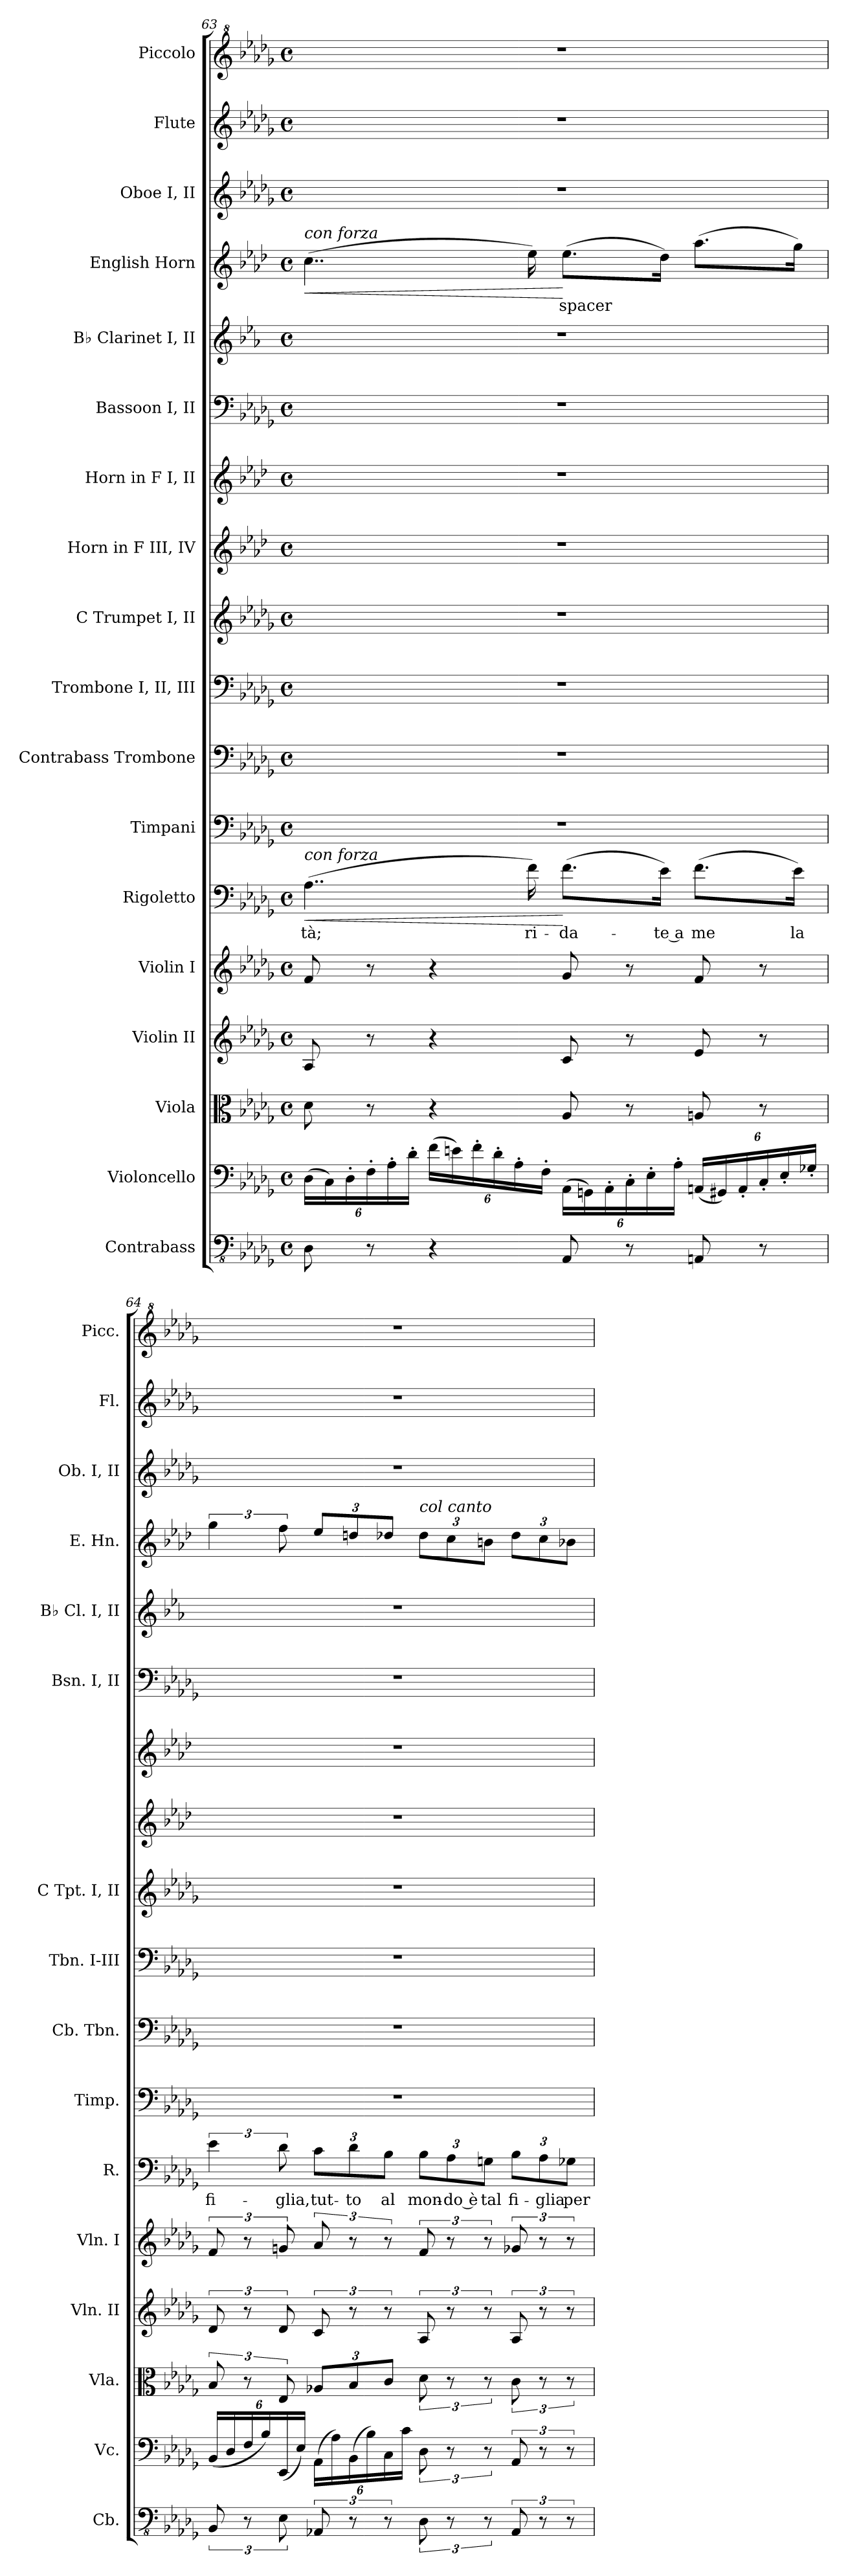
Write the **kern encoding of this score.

**kern	**kern	**kern	**kern	**kern	**kern	**text	**dynam	**kern	**kern	**kern	**kern	**kern	**kern	**kern	**kern	**kern	**text	**dynam	**kern	**kern	**kern
*part18	*part17	*part16	*part15	*part14	*part13	*part13	*part13	*part12	*part11	*part10	*part9	*part8	*part7	*part6	*part5	*part4	*part4	*part4	*part3	*part2	*part1
*staff18	*staff17	*staff16	*staff15	*staff14	*staff13	*staff13	*staff13	*staff12	*staff11	*staff10	*staff9	*staff8	*staff7	*staff6	*staff5	*staff4	*staff4	*staff4	*staff3	*staff2	*staff1
*I"Contrabass	*I"Violoncello	*I"Viola	*I"Violin II	*I"Violin I	*I"Rigoletto	*	*	*I"Timpani	*I"Contrabass  Trombone	*I"Trombone I, II, III	*I"C Trumpet I, II	*I"Horn in F III, IV	*I"Horn in F I, II	*I"Bassoon I, II	*I"B♭ Clarinet I, II	*I"English Horn	*	*	*I"Oboe I, II	*I"Flute	*I"Piccolo
*I'Cb.	*I'Vc.	*I'Vla.	*I'Vln. II	*I'Vln. I	*I'R.	*	*	*I'Timp.	*I'Cb.  Tbn.	*I'Tbn. I-III	*I'C Tpt. I, II	*	*	*I'Bsn. I, II	*I'B♭ Cl. I, II	*I'E. Hn.	*	*	*I'Ob. I, II	*I'Fl.	*I'Picc.
!!LO:PB:g=z
*clefFv4	*clefF4	*clefC3	*clefG2	*clefG2	*clefF4	*	*	*clefF4	*clefF4	*clefF4	*clefG2	*clefG2	*clefG2	*clefF4	*clefG2	*clefG2	*	*	*clefG2	*clefG2	*clefG^2
*	*	*	*	*	*	*	*	*	*	*	*	*ITrd4c7	*ITrd4c7	*	*ITrd1c2	*ITrd4c7	*	*	*	*	*ITrd-7c-12
*k[b-e-a-d-g-]	*k[b-e-a-d-g-]	*k[b-e-a-d-g-]	*k[b-e-a-d-g-]	*k[b-e-a-d-g-]	*k[b-e-a-d-g-]	*	*	*k[b-e-a-d-g-]	*k[b-e-a-d-g-]	*k[b-e-a-d-g-]	*k[b-e-a-d-g-]	*k[b-e-a-d-g-]	*k[b-e-a-d-g-]	*k[b-e-a-d-g-]	*k[b-e-a-d-g-]	*k[b-e-a-d-g-]	*	*	*k[b-e-a-d-g-]	*k[b-e-a-d-g-]	*k[b-e-a-d-g-]
*M4/4	*M4/4	*M4/4	*M4/4	*M4/4	*M4/4	*	*	*M4/4	*M4/4	*M4/4	*M4/4	*M4/4	*M4/4	*M4/4	*M4/4	*M4/4	*	*	*M4/4	*M4/4	*M4/4
*met(c)	*met(c)	*met(c)	*met(c)	*met(c)	*met(c)	*	*	*met(c)	*met(c)	*met(c)	*met(c)	*met(c)	*met(c)	*met(c)	*met(c)	*met(c)	*	*	*met(c)	*met(c)	*met(c)
*	*Xbrackettup	*	*	*	*	*	*	*	*	*	*	*	*	*	*	*	*	*	*	*	*
=63	=63	=63	=63	=63	=63	=63	=63	=63	=63	=63	=63	=63	=63	=63	=63	=63	=63	=63	=63	=63	=63
!	!	!	!	!	!	!	!	!	!	!	!	!	!	!	!	!LO:TX:a:i:t=con forza	!	!	!	!	!
!	!	!	!	!	!LO:TX:a:i:t=con forza	!	!	!	!	!	!	!	!	!	!	!	!	!	!	!	!
!	!	!	!	!	!	!	!LO:HP:b	!	!	!	!	!	!	!	!	!	!	!LO:HP:b	!	!	!
8DD-\	(24D-\LL	8d-\	8A-/	8f/	(4..A-\	-tà;	<	1r	1r	1r	1r	1r	1r	1r	1r	(4..f\	.	<	1r	1r	1r
.	24C\)	.	.	.	.	.	.	.	.	.	.	.	.	.	.	.	.	.	.	.	.
.	24D-'\	.	.	.	.	.	.	.	.	.	.	.	.	.	.	.	.	.	.	.	.
8r	24F'\	8r	8r	8r	.	.	.	.	.	.	.	.	.	.	.	.	.	.	.	.	.
.	24A-'\	.	.	.	.	.	.	.	.	.	.	.	.	.	.	.	.	.	.	.	.
.	24d-'\JJ	.	.	.	.	.	.	.	.	.	.	.	.	.	.	.	.	.	.	.	.
4r	(24f\LL	4r	4r	4r	.	.	.	.	.	.	.	.	.	.	.	.	.	.	.	.	.
.	24en\)	.	.	.	.	.	.	.	.	.	.	.	.	.	.	.	.	.	.	.	.
.	24f'\	.	.	.	.	.	.	.	.	.	.	.	.	.	.	.	.	.	.	.	.
.	24d-'\	.	.	.	.	.	.	.	.	.	.	.	.	.	.	.	.	.	.	.	.
.	24A-'\	.	.	.	.	.	.	.	.	.	.	.	.	.	.	.	.	.	.	.	.
.	.	.	.	.	16f\)	ri-	.	.	.	.	.	.	.	.	.	16a-\)	.	.	.	.	.
.	24F'\JJ	.	.	.	.	.	.	.	.	.	.	.	.	.	.	.	.	.	.	.	.
8AAA-/	(24AA-\LL	8A-/	8c/	8g-/	(8.f\L	-da-	[	.	.	.	.	.	.	.	.	(8.a-\L	spacer	[	.	.	.
.	24GGn\)	.	.	.	.	.	.	.	.	.	.	.	.	.	.	.	.	.	.	.	.
.	24AA-'\	.	.	.	.	.	.	.	.	.	.	.	.	.	.	.	.	.	.	.	.
8r	24C'\	8r	8r	8r	.	.	.	.	.	.	.	.	.	.	.	.	.	.	.	.	.
.	24E-'\	.	.	.	.	.	.	.	.	.	.	.	.	.	.	.	.	.	.	.	.
.	.	.	.	.	16e-\Jk)	te a	.	.	.	.	.	.	.	.	.	16g-\Jk)	.	.	.	.	.
.	24A-'\JJ	.	.	.	.	.	.	.	.	.	.	.	.	.	.	.	.	.	.	.	.
8AAAn/	(24AAn/LL	8An/	8e-/	8f/	(8.f\L	me	.	.	.	.	.	.	.	.	.	(8.dd-\L	.	.	.	.	.
.	24GG#X/)	.	.	.	.	.	.	.	.	.	.	.	.	.	.	.	.	.	.	.	.
.	24AA'/	.	.	.	.	.	.	.	.	.	.	.	.	.	.	.	.	.	.	.	.
8r	24C'/	8r	8r	8r	.	.	.	.	.	.	.	.	.	.	.	.	.	.	.	.	.
.	24E-'/	.	.	.	.	.	.	.	.	.	.	.	.	.	.	.	.	.	.	.	.
.	.	.	.	.	16e-\Jk)	la	.	.	.	.	.	.	.	.	.	16cc\Jk)	.	.	.	.	.
.	24G-X'/JJ	.	.	.	.	.	.	.	.	.	.	.	.	.	.	.	.	.	.	.	.
=64	=64	=64	=64	=64	=64	=64	=64	=64	=64	=64	=64	=64	=64	=64	=64	=64	=64	=64	=64	=64	=64
12BBB-/	(24BB-/LL	12B-/	12d-/	12f/	6e-\	fi-	.	1r	1r	1r	1r	1r	1r	1r	1r	6cc\	.	.	1r	1r	1r
.	24D-/	.	.	.	.	.	.	.	.	.	.	.	.	.	.	.	.	.	.	.	.
12r	24F/	12r	12r	12r	.	.	.	.	.	.	.	.	.	.	.	.	.	.	.	.	.
.	24B-/)	.	.	.	.	.	.	.	.	.	.	.	.	.	.	.	.	.	.	.	.
12EE-\	(24EE-/	12E-/	12d-/	12gn/	12d-\	-glia,	.	.	.	.	.	.	.	.	.	12b-\	.	.	.	.	.
.	24E-/JJ)	.	.	.	.	.	.	.	.	.	.	.	.	.	.	.	.	.	.	.	.
*	*	*Xbrackettup	*	*	*Xbrackettup	*	*	*	*	*	*	*	*	*	*	*Xbrackettup	*	*	*	*	*
12AAA-X/	(24AA-\LL	12A-X/L	12c/	12a-/	12c\L	tut-	.	.	.	.	.	.	.	.	.	12a-/L	.	.	.	.	.
.	24A-\)	.	.	.	.	.	.	.	.	.	.	.	.	.	.	.	.	.	.	.	.
12r	(24BB-\	12B-/	12r	12r	12d-\	-to	.	.	.	.	.	.	.	.	.	12gn/	.	.	.	.	.
.	24B-\)	.	.	.	.	.	.	.	.	.	.	.	.	.	.	.	.	.	.	.	.
12r	24C\	12c/J	12r	12r	12B-\J	al	.	.	.	.	.	.	.	.	.	12g-X/J	.	.	.	.	.
.	24c\JJ	.	.	.	.	.	.	.	.	.	.	.	.	.	.	.	.	.	.	.	.
*	*brackettup	*brackettup	*	*	*	*	*	*	*	*	*	*	*	*	*	*	*	*	*	*	*
!	!	!	!	!	!	!	!	!	!	!	!	!	!	!	!	!LO:TX:a:i:t=col canto	!	!	!	!	!
12DD-\	12D-\	12d-\	12A-/	12f/	12B-\L	mon-	.	.	.	.	.	.	.	.	.	12g-\L	.	.	.	.	.
12r	12r	12r	12r	12r	12A-\	do è	.	.	.	.	.	.	.	.	.	12f\	.	.	.	.	.
12r	12r	12r	12r	12r	12Gn\J	tal	.	.	.	.	.	.	.	.	.	12en\J	.	.	.	.	.
12AAA-/	12AA-/	12c\	12A-/	12g-X/	12B-\L	fi-	.	.	.	.	.	.	.	.	.	12g-\L	.	.	.	.	.
12r	12r	12r	12r	12r	12A-\	-glia	.	.	.	.	.	.	.	.	.	12f\	.	.	.	.	.
12r	12r	12r	12r	12r	12G-X\J	per	.	.	.	.	.	.	.	.	.	12e-X\J	.	.	.	.	.
=	=	=	=	=	=	=	=	=	=	=	=	=	=	=	=	=	=	=	=	=	=
*-	*-	*-	*-	*-	*-	*-	*-	*-	*-	*-	*-	*-	*-	*-	*-	*-	*-	*-	*-	*-	*-
